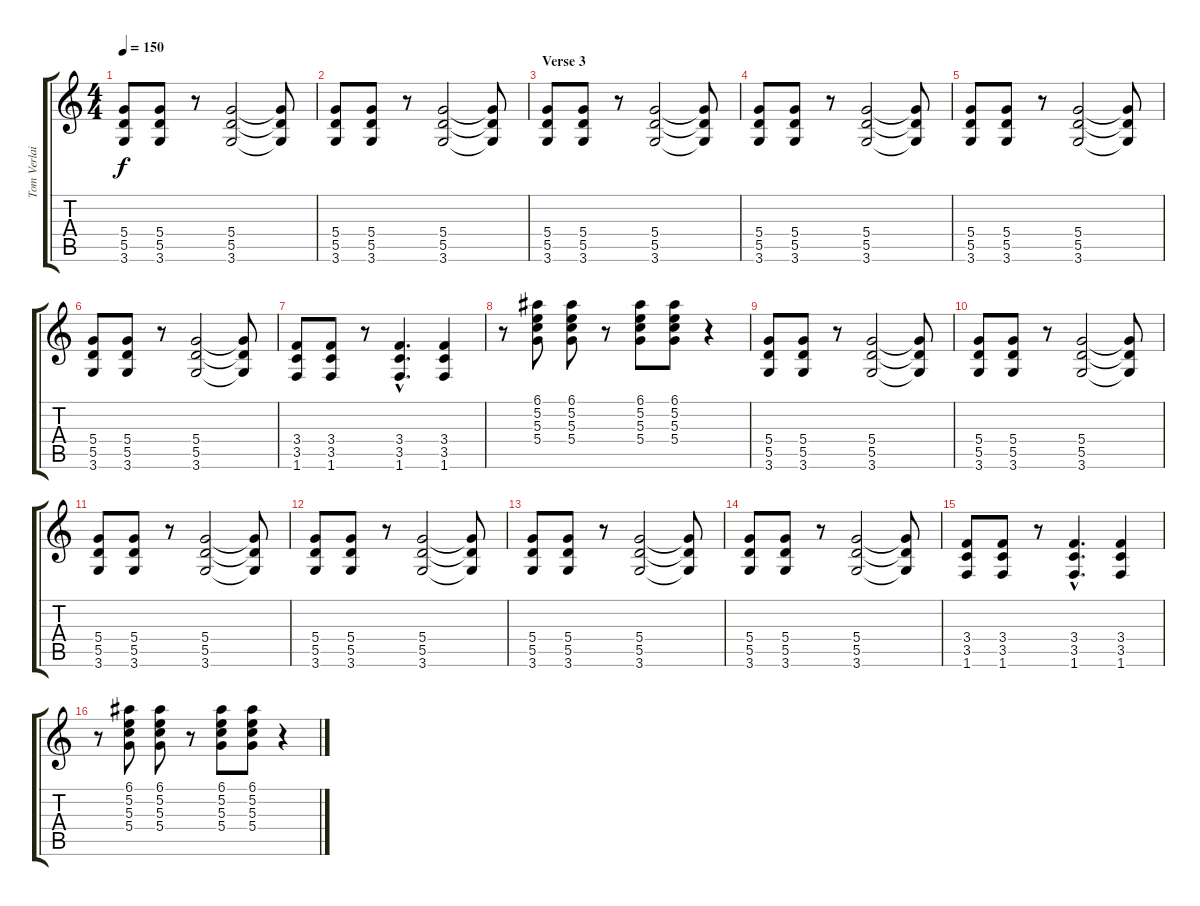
\track ("Tom Verlaine" "Tom Verlai") {instrument electricguitarclean}
\staff {score tabs}
\tuning (E4 B3 G3 D3 A2 E2) {hide}
\ts (4 4)
\tempo 150
\clef g2
\ks c
(5.4 5.5 3.6).8{dy f} (5.4 5.5 3.6).8 r.8 (5.4 5.5 3.6).2 (5.4{t} 5.5{t} 3.6{t}).8 |
(5.4 5.5 3.6).8 (5.4 5.5 3.6).8 r.8 (5.4 5.5 3.6).2 (5.4{t} 5.5{t} 3.6{t}).8 |
\section ("" "Verse 3")
(5.4 5.5 3.6).8 (5.4 5.5 3.6).8 r.8 (5.4 5.5 3.6).2 (5.4{t} 5.5{t} 3.6{t}).8 |
(5.4 5.5 3.6).8 (5.4 5.5 3.6).8 r.8 (5.4 5.5 3.6).2 (5.4{t} 5.5{t} 3.6{t}).8 |
(5.4 5.5 3.6).8 (5.4 5.5 3.6).8 r.8 (5.4 5.5 3.6).2 (5.4{t} 5.5{t} 3.6{t}).8 |
(5.4 5.5 3.6).8 (5.4 5.5 3.6).8 r.8 (5.4 5.5 3.6).2 (5.4{t} 5.5{t} 3.6{t}).8 |
(3.4 3.5 1.6).8 (3.4 3.5 1.6).8 r.8 (3.4{hac} 3.5{hac} 1.6{hac}).4{d} (3.4 3.5 1.6).4 |
r.8 (6.1 5.2 5.3 5.4).8 (6.1 5.2 5.3 5.4).8 r.8 (6.1 5.2 5.3 5.4).8 (6.1 5.2 5.3 5.4).8 r.4 |
(5.4 5.5 3.6).8 (5.4 5.5 3.6).8 r.8 (5.4 5.5 3.6).2 (5.4{t} 5.5{t} 3.6{t}).8 |
(5.4 5.5 3.6).8 (5.4 5.5 3.6).8 r.8 (5.4 5.5 3.6).2 (5.4{t} 5.5{t} 3.6{t}).8 |
(5.4 5.5 3.6).8 (5.4 5.5 3.6).8 r.8 (5.4 5.5 3.6).2 (5.4{t} 5.5{t} 3.6{t}).8 |
(5.4 5.5 3.6).8 (5.4 5.5 3.6).8 r.8 (5.4 5.5 3.6).2 (5.4{t} 5.5{t} 3.6{t}).8 |
(5.4 5.5 3.6).8 (5.4 5.5 3.6).8 r.8 (5.4 5.5 3.6).2 (5.4{t} 5.5{t} 3.6{t}).8 |
(5.4 5.5 3.6).8 (5.4 5.5 3.6).8 r.8 (5.4 5.5 3.6).2 (5.4{t} 5.5{t} 3.6{t}).8 |
(3.4 3.5 1.6).8 (3.4 3.5 1.6).8 r.8 (3.4{hac} 3.5{hac} 1.6{hac}).4{d} (3.4 3.5 1.6).4 |
r.8 (6.1 5.2 5.3 5.4).8 (6.1 5.2 5.3 5.4).8 r.8 (6.1 5.2 5.3 5.4).8 (6.1 5.2 5.3 5.4).8 r.4
